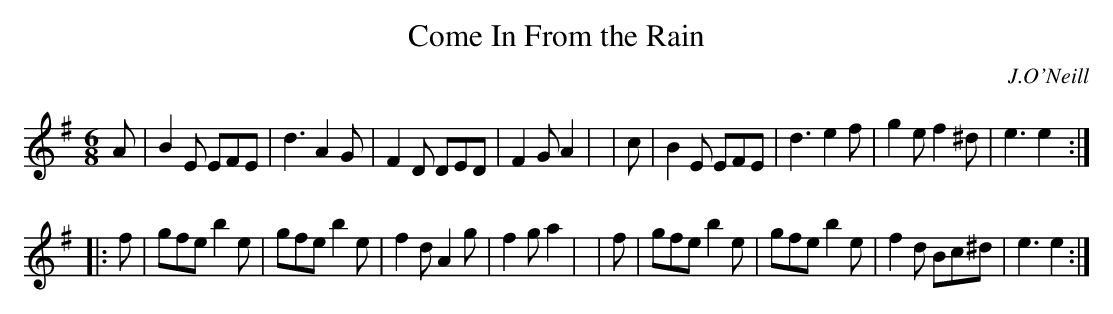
X:1
T: Come In From the Rain
O: J.O'Neill
M: 6/8
L: 1/8
K: Em
  A | B2E EFE | d3 A2G | F2D DED | F2G A2 |\
| c | B2E EFE | d3 e2f | g2e f2^d | e3 e2 :|
|:f | gfe b2e | gfe b2e | f2d A2g | f2g a2 |\
| f | gfe b2e | gfe b2e | f2d Bc^d | e3 e2 :|
